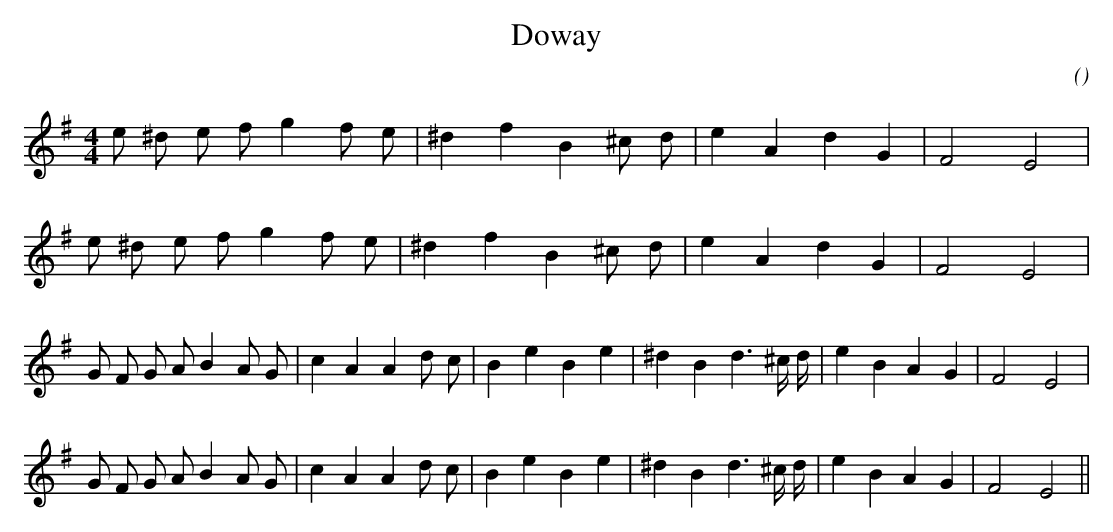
X:1
T: Doway
C:
O:
M:4/4
K:Em
K:Em
M:4/4
L:1/16
e2 ^d2 e2 f2 g4 f2 e2 |^d4 f4 B4 ^c2 d2 |e4 A4 d4 G4 |F8 E8 |
e2 ^d2 e2 f2 g4 f2 e2 |^d4 f4 B4 ^c2 d2 |e4 A4 d4 G4 |F8 E8 |
G2 F2 G2 A2 B4 A2 G2 |c4 A4 A4 d2 c2 |B4 e4 B4 e4 |^d4 B4 d6 ^c d |e4 B4 A4 G4 |F8 E8 |
G2 F2 G2 A2 B4 A2 G2 |c4 A4 A4 d2 c2 |B4 e4 B4 e4 |^d4 B4 d6 ^c d |e4 B4 A4 G4 |F8 E8 ||
